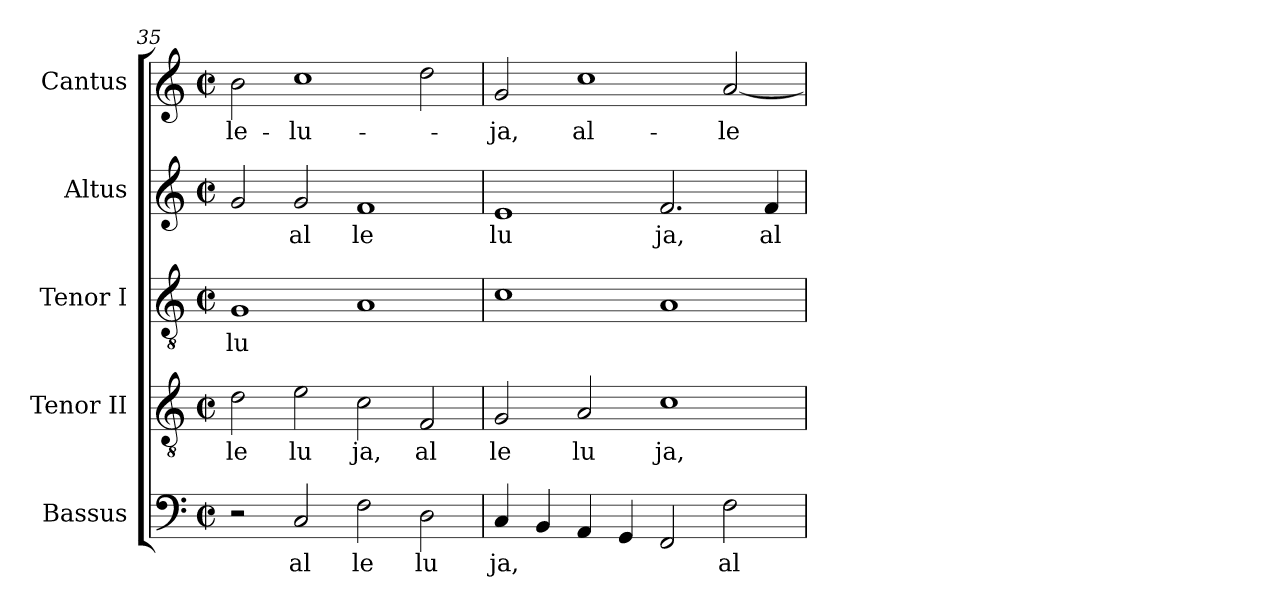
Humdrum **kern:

**kern	**text	**kern	**text	**kern	**text	**kern	**text	**kern	**text
*part5	*part5	*part4	*part4	*part3	*part3	*part2	*part2	*part1	*part1
*staff5	*staff5	*staff4	*staff4	*staff3	*staff3	*staff2	*staff2	*staff1	*staff1
*I"Bassus	*	*I"Tenor II	*	*I"Tenor I	*	*I"Altus	*	*I"Cantus	*
*clefF4	*	*clefGv2	*	*clefGv2	*	*clefG2	*	*clefG2	*
*M2/2	*	*M2/2	*	*M2/2	*	*M2/2	*	*M2/2	*
*met(c|)	*	*met(c|)	*	*met(c|)	*	*met(c|)	*	*met(c|)	*
=35	=35	=35	=35	=35	=35	=35	=35	=35	=35
!	!	!	!LO:LY:b:cj	!	!LO:LY:b:cj	!	!	!	!LO:LY:b:cj
2r	.	2d\	le	1G	lu	2g/	.	2b\	-le-
!	!LO:LY:b:cj	!	!LO:LY:b:cj	!	!	!	!LO:LY:b:cj	!	!LO:LY:b:cj
2C/	al	2e\	lu	.	.	2g/	al	1cc	-lu-
!	!LO:LY:b:cj	!	!LO:LY:b:cj	!	!	!	!LO:LY:b:cj	!	!
2F\	le	2c\	ja,	1A	.	1f	le	.	.
!	!LO:LY:b:cj	!	!LO:LY:b:cj	!	!	!	!	!	!
2D\	lu	2F/	al	.	.	.	.	2dd\	.
=36	=36	=36	=36	=36	=36	=36	=36	=36	=36
!	!LO:LY:b:cj	!	!LO:LY:b:cj	!	!	!	!LO:LY:b:cj	!	!LO:LY:b:cj
4C/	ja,	2G/	le	1c	.	1e	lu	2g/	-ja,
4BB/	.	.	.	.	.	.	.	.	.
!	!	!	!LO:LY:b:cj	!	!	!	!	!	!LO:LY:b:cj
4AA/	.	2A/	lu	.	.	.	.	1cc	al-
4GG/	.	.	.	.	.	.	.	.	.
!	!	!	!LO:LY:b:cj	!	!	!	!LO:LY:b:cj	!	!
2FF/	.	1c	ja,	1A	.	2.f/	ja,	.	.
!	!LO:LY:b:cj	!	!	!	!	!	!	!	!LO:LY:b:cj
2F\	al	.	.	.	.	.	.	[<2a/	-le-
!	!	!	!	!	!	!	!LO:LY:b:cj	!	!
.	.	.	.	.	.	4f/	al	.	.
=	=	=	=	=	=	=	=	=	=
*-	*-	*-	*-	*-	*-	*-	*-	*-	*-
